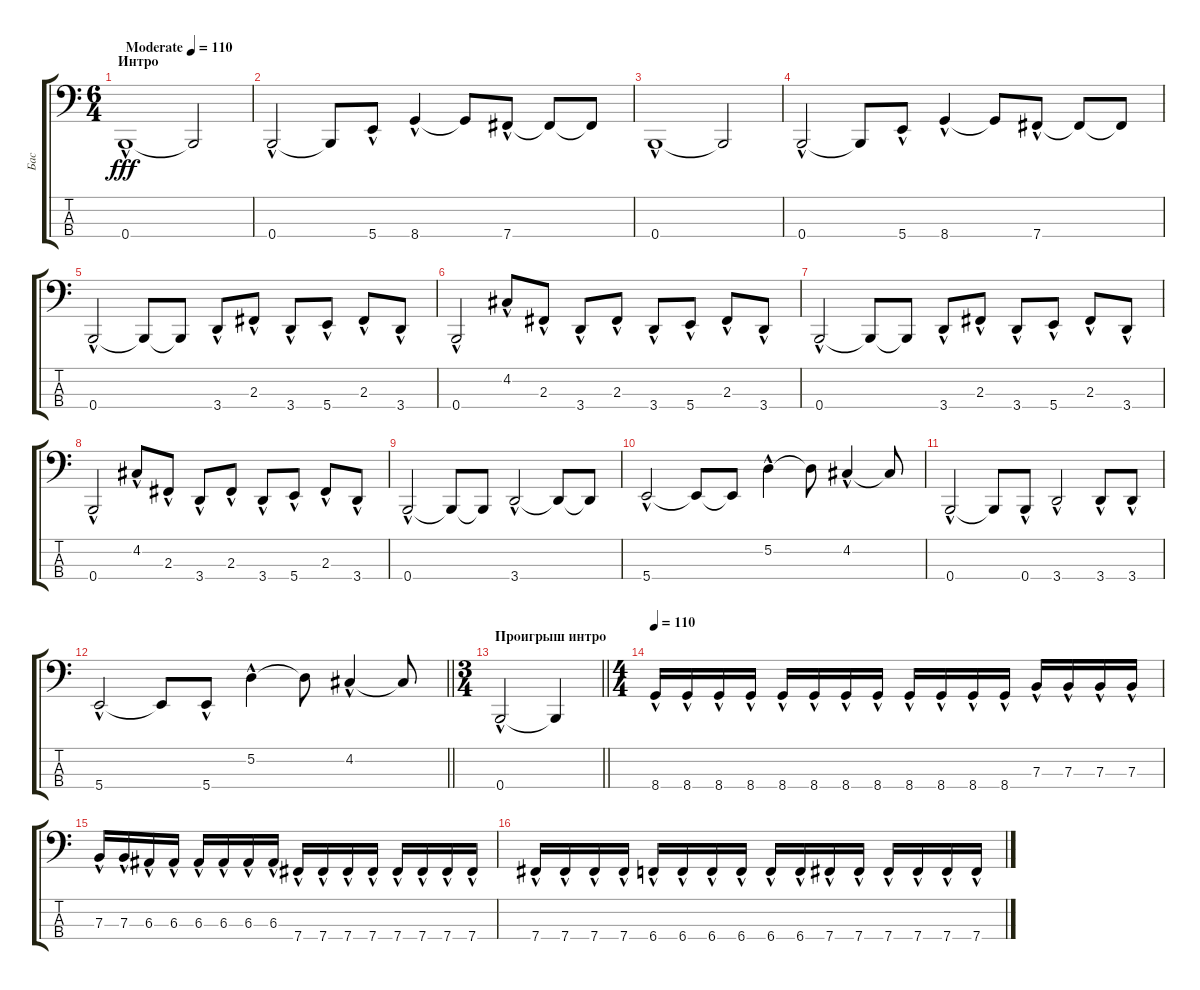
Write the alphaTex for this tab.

\track ("Бас" "Бас") {instrument electricbassfinger}
\staff {score tabs}
\tuning (D2 A1 E1 B0) {hide}
\ts (6 4)
\section ("" "Интро")
\tempo (110 "Moderate")
\clef f4
\ks c
0.4{hac}.1{dy fff instrument electricbassfinger} 0.4{t}.2 |
0.4{hac}.2 0.4{t}.8 5.4{hac}.8 8.4{hac}.4 8.4{t}.8 7.4{hac}.8 7.4{t}.8 7.4{t}.8 |
0.4{hac}.1 0.4{t}.2 |
0.4{hac}.2 0.4{t}.8 5.4{hac}.8 8.4{hac}.4 8.4{t}.8 7.4{hac}.8 7.4{t}.8 7.4{t}.8 |
0.4{hac}.2 0.4{t}.8 0.4{t}.8 3.4{hac}.8 2.3{hac}.8 3.4{hac}.8 5.4{hac}.8 2.3{hac}.8 3.4{hac}.8 |
0.4{hac}.2 4.2{hac}.8 2.3{hac}.8 3.4{hac}.8 2.3{hac}.8 3.4{hac}.8 5.4{hac}.8 2.3{hac}.8 3.4{hac}.8 |
0.4{hac}.2 0.4{t}.8 0.4{t}.8 3.4{hac}.8 2.3{hac}.8 3.4{hac}.8 5.4{hac}.8 2.3{hac}.8 3.4{hac}.8 |
0.4{hac}.2 4.2{hac}.8 2.3{hac}.8 3.4{hac}.8 2.3{hac}.8 3.4{hac}.8 5.4{hac}.8 2.3{hac}.8 3.4{hac}.8 |
0.4{hac}.2 0.4{t}.8 0.4{t}.8 3.4{hac}.2 3.4{t}.8 3.4{t}.8 |
5.4{hac}.2 5.4{t}.8 5.4{t}.8 5.2{hac}.4 5.2{t}.8 4.2{hac}.4 4.2{t}.8 |
0.4{hac}.2 0.4{t}.8 0.4{hac}.8 3.4{hac}.2 3.4{hac}.8 3.4{hac}.8 |
\barLineRight lightlight
5.4{hac}.2 5.4{t}.8 5.4{hac}.8 5.2{hac}.4 5.2{t}.8 4.2{hac}.4 4.2{t}.8 |
\ts (3 4)
\section ("" "Проигрыш интро")
\barLineRight lightlight
0.4{hac}.2 0.4{t}.4 |
\ts (4 4)
\tempo 110
8.4{hac}.16 8.4{hac}.16 8.4{hac}.16 8.4{hac}.16 8.4{hac}.16 8.4{hac}.16 8.4{hac}.16 8.4{hac}.16 8.4{hac}.16 8.4{hac}.16 8.4{hac}.16 8.4{hac}.16 7.3{hac}.16 7.3{hac}.16 7.3{hac}.16 7.3{hac}.16 |
7.3{hac}.16 7.3{hac}.16 6.3{hac}.16 6.3{hac}.16 6.3{hac}.16 6.3{hac}.16 6.3{hac}.16 6.3{hac}.16 7.4{hac}.16 7.4{hac}.16 7.4{hac}.16 7.4{hac}.16 7.4{hac}.16 7.4{hac}.16 7.4{hac}.16 7.4{hac}.16 |
7.4{hac}.16 7.4{hac}.16 7.4{hac}.16 7.4{hac}.16 6.4{hac}.16 6.4{hac}.16 6.4{hac}.16 6.4{hac}.16 6.4{hac}.16 6.4{hac}.16 7.4{hac}.16 7.4{hac}.16 7.4{hac}.16 7.4{hac}.16 7.4{hac}.16 7.4{hac}.16
